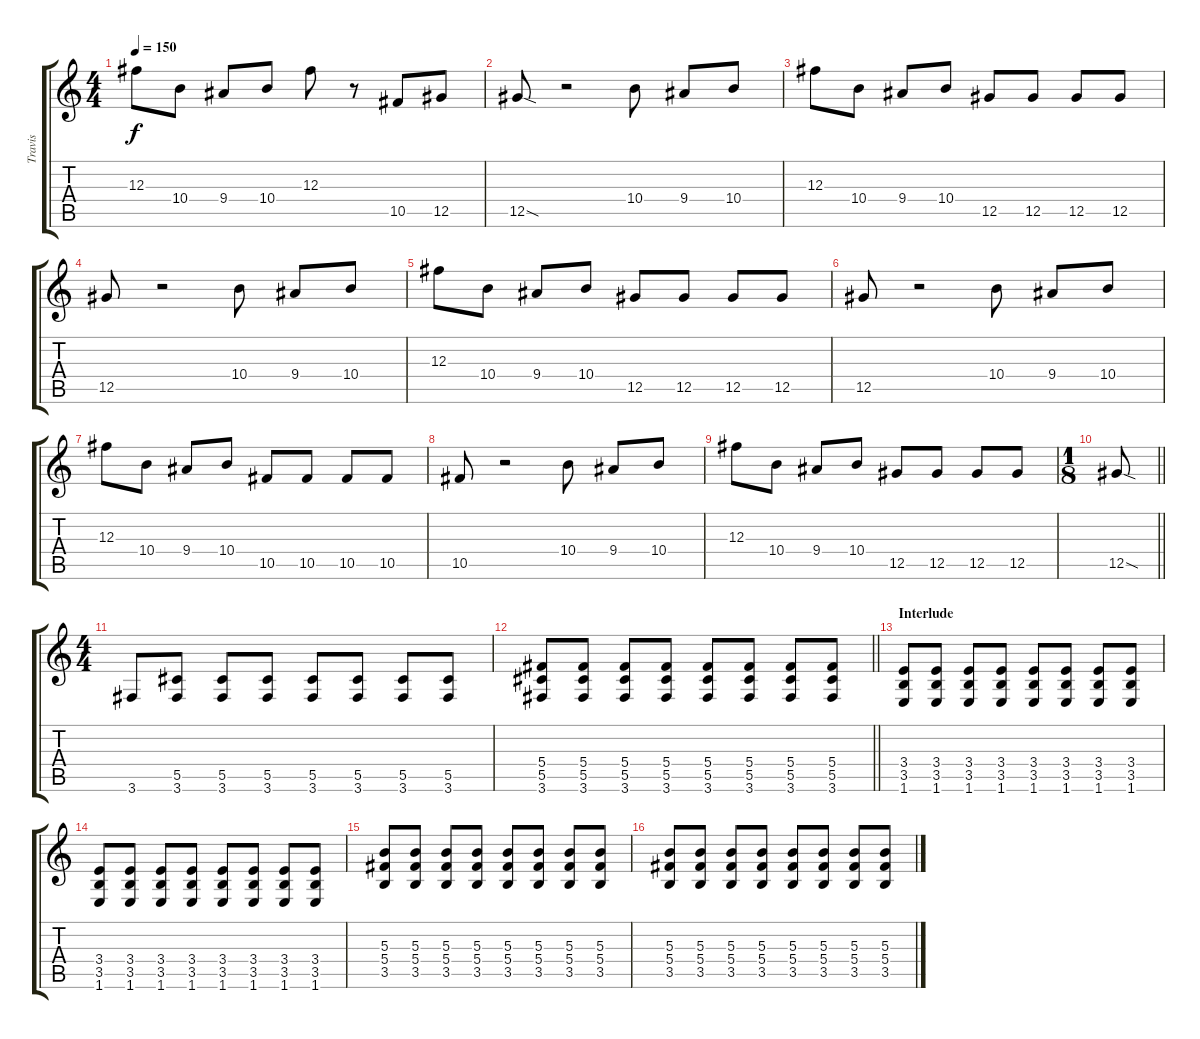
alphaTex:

\track ("Travis" "Travis") {instrument overdrivenguitar}
\staff {score tabs}
\tuning (Eb4 Bb3 Gb3 Db3 Ab2 Eb2) {hide}
\ts (4 4)
\tempo 150
\clef g2
\ks c
12.3.8{dy f} 10.4.8 9.4.8 10.4.8 12.3.8 r.8 10.5.8 12.5.8 |
12.5{sod}.8 r.2 10.4.8 9.4.8 10.4.8 |
12.3.8 10.4.8 9.4.8 10.4.8 12.5.8 12.5.8 12.5.8 12.5.8 |
12.5.8 r.2 10.4.8 9.4.8 10.4.8 |
12.3.8 10.4.8 9.4.8 10.4.8 12.5.8 12.5.8 12.5.8 12.5.8 |
12.5.8 r.2 10.4.8 9.4.8 10.4.8 |
12.3.8 10.4.8 9.4.8 10.4.8 10.5.8 10.5.8 10.5.8 10.5.8 |
10.5.8 r.2 10.4.8 9.4.8 10.4.8 |
12.3.8 10.4.8 9.4.8 10.4.8 12.5.8 12.5.8 12.5.8 12.5.8 |
\ts (1 8)
\barLineRight lightlight
12.5{sod}.8 |
\ts (4 4)
3.6.8 (5.5 3.6).8 (5.5 3.6).8 (5.5 3.6).8 (5.5 3.6).8 (5.5 3.6).8 (5.5 3.6).8 (5.5 3.6).8 |
\barLineRight lightlight
(5.4 5.5 3.6).8 (5.4 5.5 3.6).8 (5.4 5.5 3.6).8 (5.4 5.5 3.6).8 (5.4 5.5 3.6).8 (5.4 5.5 3.6).8 (5.4 5.5 3.6).8 (5.4 5.5 3.6).8 |
\section ("" "Interlude")
(3.4 3.5 1.6).8{volume 10} (3.4 3.5 1.6).8 (3.4 3.5 1.6).8 (3.4 3.5 1.6).8 (3.4 3.5 1.6).8 (3.4 3.5 1.6).8 (3.4 3.5 1.6).8 (3.4 3.5 1.6).8 |
(3.4 3.5 1.6).8 (3.4 3.5 1.6).8 (3.4 3.5 1.6).8 (3.4 3.5 1.6).8 (3.4 3.5 1.6).8 (3.4 3.5 1.6).8 (3.4 3.5 1.6).8 (3.4 3.5 1.6).8 |
(5.3 5.4 3.5).8 (5.3 5.4 3.5).8 (5.3 5.4 3.5).8 (5.3 5.4 3.5).8 (5.3 5.4 3.5).8 (5.3 5.4 3.5).8 (5.3 5.4 3.5).8 (5.3 5.4 3.5).8 |
(5.3 5.4 3.5).8 (5.3 5.4 3.5).8 (5.3 5.4 3.5).8 (5.3 5.4 3.5).8 (5.3 5.4 3.5).8 (5.3 5.4 3.5).8 (5.3 5.4 3.5).8 (5.3 5.4 3.5).8
